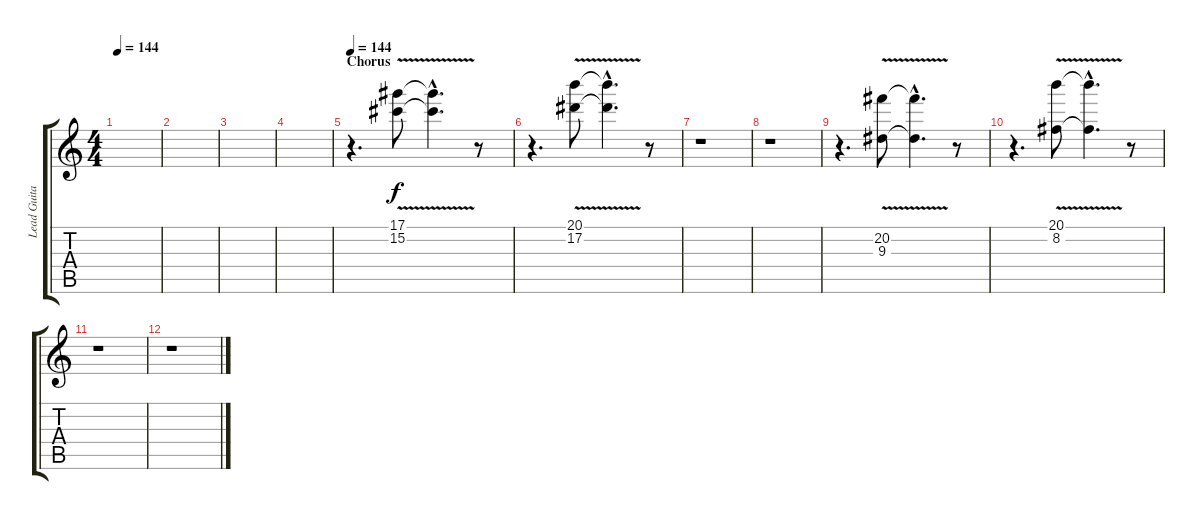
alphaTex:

\track ("Lead Guitar Overdub" "Lead Guita") {instrument distortionguitar}
\staff {score tabs}
\tuning (Eb4 Bb3 Gb3 Db3 Ab2 Eb2) {hide}
\ts (4 4)
\tempo 144
\clef g2
\ks c
|
|
|
|
\section ("" "Chorus")
\tempo 144
r.4{d} (17.1{v} 15.2{v}).8 (17.1{hac t} 15.2{hac t}).4{d} r.8 |
r.4{d} (20.1{v} 17.2{v}).8 (20.1{hac t} 17.2{hac t}).4{d} r.8 |
r.1 |
r.1 |
r.4{d} (20.2{v} 9.3{v}).8 (20.2{hac t} 9.3{hac t}).4{d} r.8 |
r.4{d} (20.1{v} 8.2).8 (20.1{hac t} 8.2{hac t}).4{d} r.8 |
r.1 |
r.1
